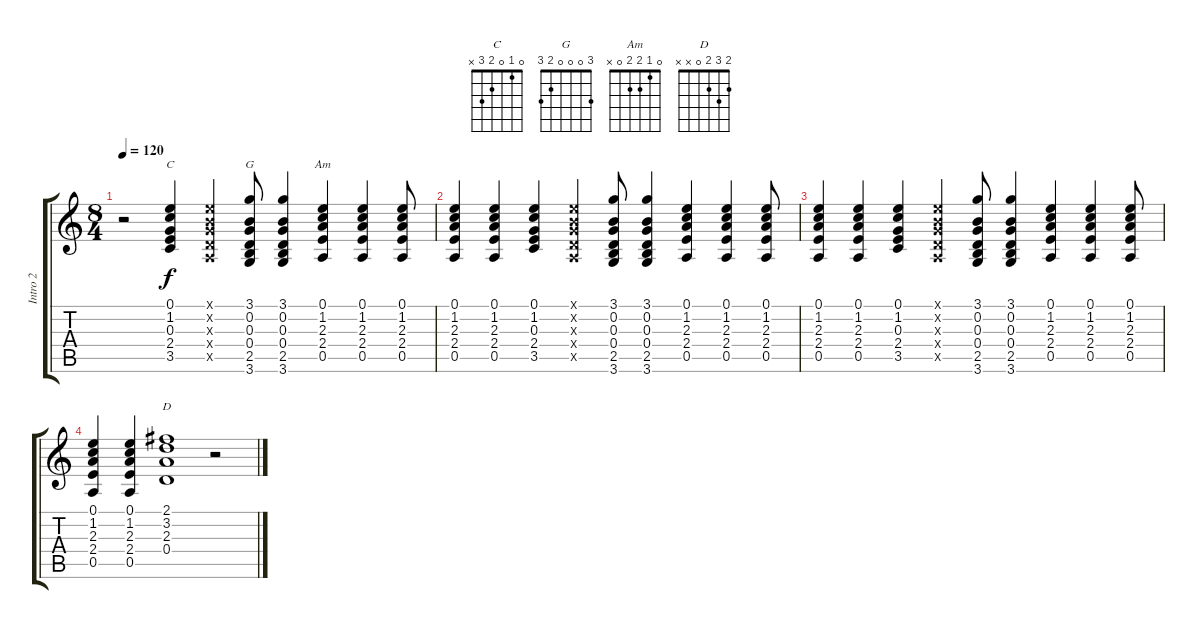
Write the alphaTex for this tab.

\track ("Intro 2" "Intro 2") {instrument electricguitarclean}
\staff {score tabs}
\tuning (E4 B3 G3 D3 A2 E2) {hide}
\chord ("C" 0 1 0 2 3 x)
\chord ("G" 3 0 0 0 2 3)
\chord ("Am" 0 1 2 2 0 x)
\chord ("D" 2 3 2 0 x x)
\ts (8 4)
\tempo 120
\clef g2
\ks c
r.2{dy f instrument electricguitarclean} (0.1 1.2 0.3 2.4 3.5).4{ch "C"} (0.1{x} 0.2{x} 0.3{x} 0.4{x} 0.5{x}).4 (3.1 0.2 0.3 0.4 2.5 3.6).8{ch "G"} (3.1 0.2 0.3 0.4 2.5 3.6).4 (0.1 1.2 2.3 2.4 0.5).4{ch "Am"} (0.1 1.2 2.3 2.4 0.5).4 (0.1 1.2 2.3 2.4 0.5).8 |
(0.1 1.2 2.3 2.4 0.5).4 (0.1 1.2 2.3 2.4 0.5).4 (0.1 1.2 0.3 2.4 3.5).4 (0.1{x} 0.2{x} 0.3{x} 0.4{x} 0.5{x}).4 (3.1 0.2 0.3 0.4 2.5 3.6).8 (3.1 0.2 0.3 0.4 2.5 3.6).4 (0.1 1.2 2.3 2.4 0.5).4 (0.1 1.2 2.3 2.4 0.5).4 (0.1 1.2 2.3 2.4 0.5).8 |
(0.1 1.2 2.3 2.4 0.5).4 (0.1 1.2 2.3 2.4 0.5).4 (0.1 1.2 0.3 2.4 3.5).4 (0.1{x} 0.2{x} 0.3{x} 0.4{x} 0.5{x}).4 (3.1 0.2 0.3 0.4 2.5 3.6).8 (3.1 0.2 0.3 0.4 2.5 3.6).4 (0.1 1.2 2.3 2.4 0.5).4 (0.1 1.2 2.3 2.4 0.5).4 (0.1 1.2 2.3 2.4 0.5).8 |
(0.1 1.2 2.3 2.4 0.5).4 (0.1 1.2 2.3 2.4 0.5).4 (2.1 3.2 2.3 0.4).1{ch "D"} r.2
